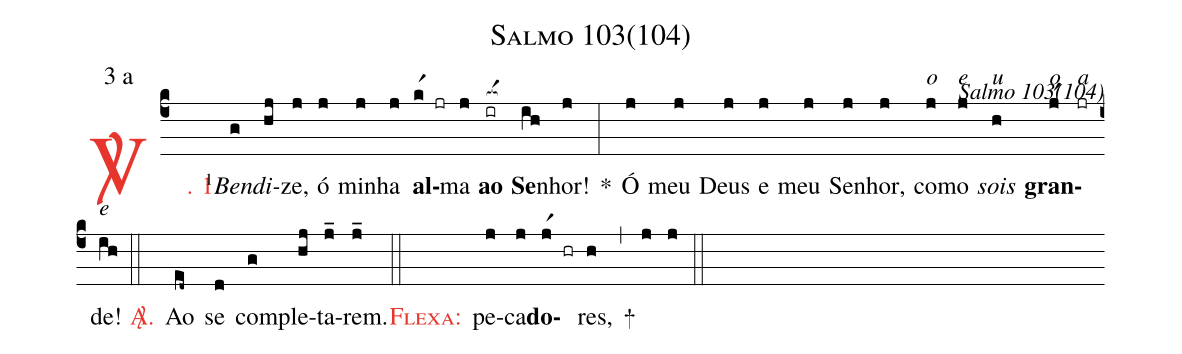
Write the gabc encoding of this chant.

name: Salmo 103(104);
mode: 3;
mode-differentia: a;
commentary: Salmo 103(104);
%%
(c4)

<c><sp>V/</sp>. 1.</c>() <v>\VSup{1}</v><i>Ben</i>(g)<i>di</i>(hj)ze,(j) ó(j) mi(j)nha(j) <b>al</b>(kr1 jr)ma(j) <b>ao</b>(ir[ocba:1{]) <b>Se</b>(ih[ocba:0}])nhor!(j) *(:) Ó(j) meu(j) Deus(j) e(j) meu(j) Se(j)nhor,(j) co<alt>o</alt>(j)mo<alt>e</alt>(j) <i>sois</i><alt>u</alt>(h) <b>gran</b><alt>o</alt>(jr1)<alt>a</alt>(jr)de!<alt>e</alt>(ih)

(::)

<nlba><c><sp>A/</sp>.</c>() Ao</nlba>(ed~) se(d) com(g)ple(hj)ta(j_)rem.(j_)

(::)

<c><sc>Flexa:</sc></c>() pe(j)ca(j)<b>do</b>(jr1 hr)res,(h) +(,) (j) (j)

(::)
